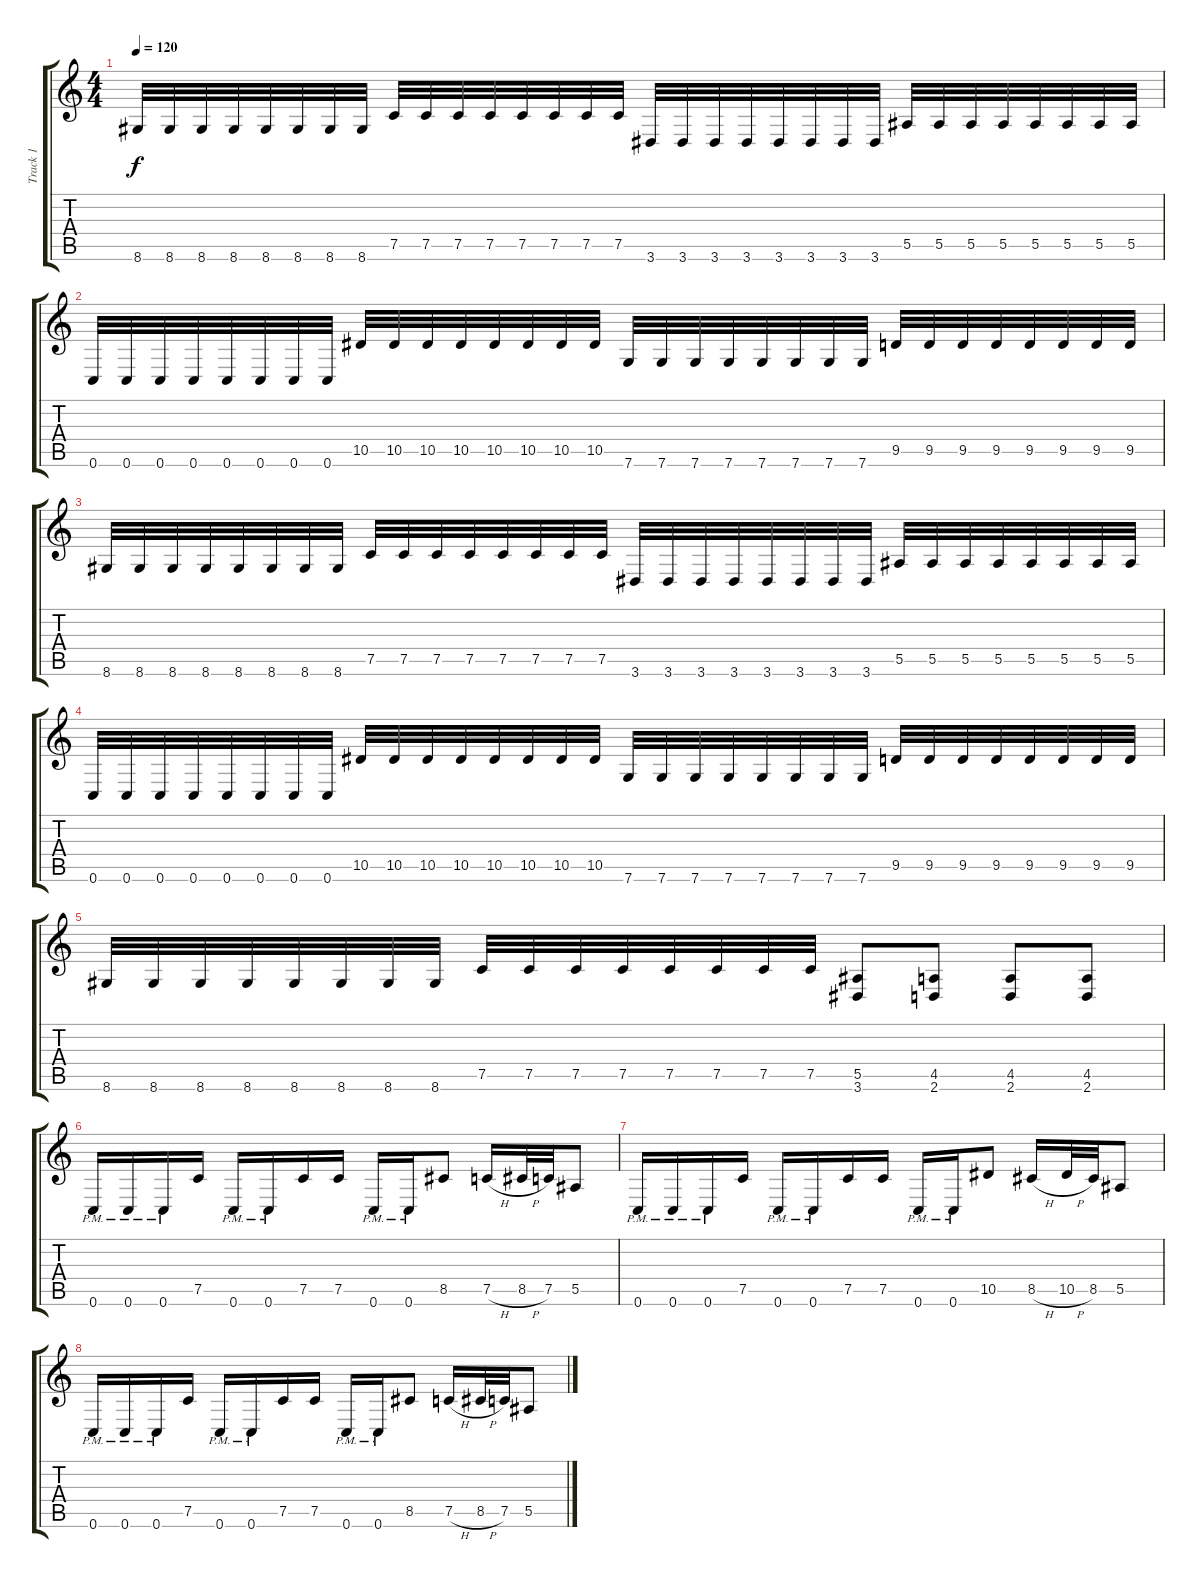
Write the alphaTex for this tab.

\track ("Track 1" "Track 1") {instrument distortionguitar}
\staff {score tabs}
\tuning (C4 G3 Eb3 Bb2 F2 C2) {hide}
\ts (4 4)
\tempo 120
\clef g2
\ks c
8.6.32{dy f} 8.6.32 8.6.32 8.6.32 8.6.32 8.6.32 8.6.32 8.6.32 7.5.32 7.5.32 7.5.32 7.5.32 7.5.32 7.5.32 7.5.32 7.5.32 3.6.32 3.6.32 3.6.32 3.6.32 3.6.32 3.6.32 3.6.32 3.6.32 5.5.32 5.5.32 5.5.32 5.5.32 5.5.32 5.5.32 5.5.32 5.5.32 |
0.6.32 0.6.32 0.6.32 0.6.32 0.6.32 0.6.32 0.6.32 0.6.32 10.5.32 10.5.32 10.5.32 10.5.32 10.5.32 10.5.32 10.5.32 10.5.32 7.6.32 7.6.32 7.6.32 7.6.32 7.6.32 7.6.32 7.6.32 7.6.32 9.5.32 9.5.32 9.5.32 9.5.32 9.5.32 9.5.32 9.5.32 9.5.32 |
8.6.32 8.6.32 8.6.32 8.6.32 8.6.32 8.6.32 8.6.32 8.6.32 7.5.32 7.5.32 7.5.32 7.5.32 7.5.32 7.5.32 7.5.32 7.5.32 3.6.32 3.6.32 3.6.32 3.6.32 3.6.32 3.6.32 3.6.32 3.6.32 5.5.32 5.5.32 5.5.32 5.5.32 5.5.32 5.5.32 5.5.32 5.5.32 |
0.6.32 0.6.32 0.6.32 0.6.32 0.6.32 0.6.32 0.6.32 0.6.32 10.5.32 10.5.32 10.5.32 10.5.32 10.5.32 10.5.32 10.5.32 10.5.32 7.6.32 7.6.32 7.6.32 7.6.32 7.6.32 7.6.32 7.6.32 7.6.32 9.5.32 9.5.32 9.5.32 9.5.32 9.5.32 9.5.32 9.5.32 9.5.32 |
8.6.32 8.6.32 8.6.32 8.6.32 8.6.32 8.6.32 8.6.32 8.6.32 7.5.32 7.5.32 7.5.32 7.5.32 7.5.32 7.5.32 7.5.32 7.5.32 (5.5 3.6).8 (4.5 2.6).8 (4.5 2.6).8 (4.5 2.6).8 |
0.6{pm}.16 0.6{pm}.16 0.6{pm}.16 7.5.16 0.6{pm}.16 0.6{pm}.16 7.5.16 7.5.16 0.6{pm}.16 0.6{pm}.16 8.5.8 7.5{h}.16 8.5{h}.32 7.5.32 5.5.8 |
0.6{pm}.16 0.6{pm}.16 0.6{pm}.16 7.5.16 0.6{pm}.16 0.6{pm}.16 7.5.16 7.5.16 0.6{pm}.16 0.6{pm}.16 10.5.8 8.5{h}.16 10.5{h}.32 8.5.32 5.5.8 |
0.6{pm}.16 0.6{pm}.16 0.6{pm}.16 7.5.16 0.6{pm}.16 0.6{pm}.16 7.5.16 7.5.16 0.6{pm}.16 0.6{pm}.16 8.5.8 7.5{h}.16 8.5{h}.32 7.5.32 5.5.8
